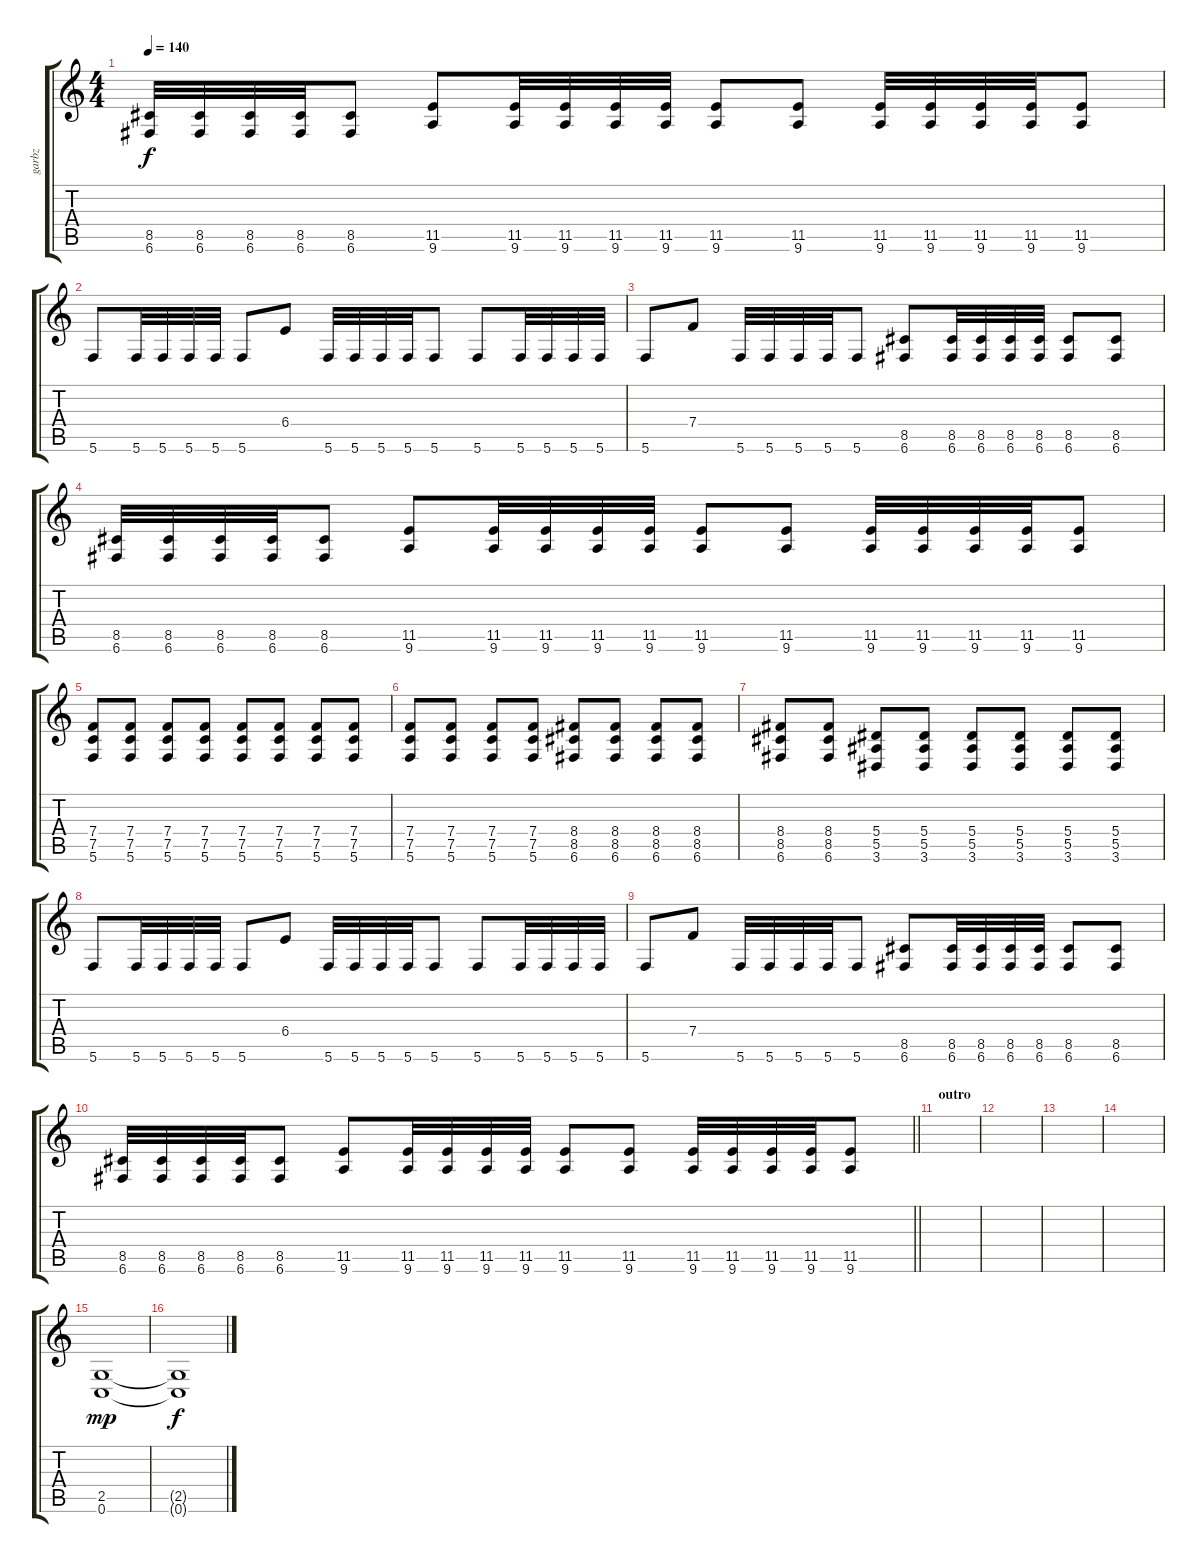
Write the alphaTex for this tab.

\track ("garbz" "garbz") {solo instrument distortionguitar}
\staff {score tabs}
\tuning (C4 G3 Eb3 Bb2 F2 C2) {hide}
\ts (4 4)
\tempo 140
\clef g2
\ks c
(8.5 6.6).32{dy f} (8.5 6.6).32 (8.5 6.6).32 (8.5 6.6).32 (8.5 6.6).8 (11.5 9.6).8 (11.5 9.6).32 (11.5 9.6).32 (11.5 9.6).32 (11.5 9.6).32 (11.5 9.6).8 (11.5 9.6).8 (11.5 9.6).32 (11.5 9.6).32 (11.5 9.6).32 (11.5 9.6).32 (11.5 9.6).8 |
5.6.8 5.6.32 5.6.32 5.6.32 5.6.32 5.6.8 6.4.8 5.6.32 5.6.32 5.6.32 5.6.32 5.6.8 5.6.8 5.6.32 5.6.32 5.6.32 5.6.32 |
5.6.8 7.4.8 5.6.32 5.6.32 5.6.32 5.6.32 5.6.8 (8.5 6.6).8 (8.5 6.6).32 (8.5 6.6).32 (8.5 6.6).32 (8.5 6.6).32 (8.5 6.6).8 (8.5 6.6).8 |
(8.5 6.6).32 (8.5 6.6).32 (8.5 6.6).32 (8.5 6.6).32 (8.5 6.6).8 (11.5 9.6).8 (11.5 9.6).32 (11.5 9.6).32 (11.5 9.6).32 (11.5 9.6).32 (11.5 9.6).8 (11.5 9.6).8 (11.5 9.6).32 (11.5 9.6).32 (11.5 9.6).32 (11.5 9.6).32 (11.5 9.6).8 |
(7.4 7.5 5.6).8 (7.4 7.5 5.6).8 (7.4 7.5 5.6).8 (7.4 7.5 5.6).8 (7.4 7.5 5.6).8 (7.4 7.5 5.6).8 (7.4 7.5 5.6).8 (7.4 7.5 5.6).8 |
(7.4 7.5 5.6).8 (7.4 7.5 5.6).8 (7.4 7.5 5.6).8 (7.4 7.5 5.6).8 (8.4 8.5 6.6).8 (8.4 8.5 6.6).8 (8.4 8.5 6.6).8 (8.4 8.5 6.6).8 |
(8.4 8.5 6.6).8 (8.4 8.5 6.6).8 (5.4 5.5 3.6).8 (5.4 5.5 3.6).8 (5.4 5.5 3.6).8 (5.4 5.5 3.6).8 (5.4 5.5 3.6).8 (5.4 5.5 3.6).8 |
5.6.8 5.6.32 5.6.32 5.6.32 5.6.32 5.6.8 6.4.8 5.6.32 5.6.32 5.6.32 5.6.32 5.6.8 5.6.8 5.6.32 5.6.32 5.6.32 5.6.32 |
5.6.8 7.4.8 5.6.32 5.6.32 5.6.32 5.6.32 5.6.8 (8.5 6.6).8 (8.5 6.6).32 (8.5 6.6).32 (8.5 6.6).32 (8.5 6.6).32 (8.5 6.6).8 (8.5 6.6).8 |
\barLineRight lightlight
(8.5 6.6).32 (8.5 6.6).32 (8.5 6.6).32 (8.5 6.6).32 (8.5 6.6).8 (11.5 9.6).8 (11.5 9.6).32 (11.5 9.6).32 (11.5 9.6).32 (11.5 9.6).32 (11.5 9.6).8 (11.5 9.6).8 (11.5 9.6).32 (11.5 9.6).32 (11.5 9.6).32 (11.5 9.6).32 (11.5 9.6).8 |
\section ("" "outro")
|
|
|
|
(2.5 0.6).1{dy mp} |
(2.5{t} 0.6{t}).1{dy f}
